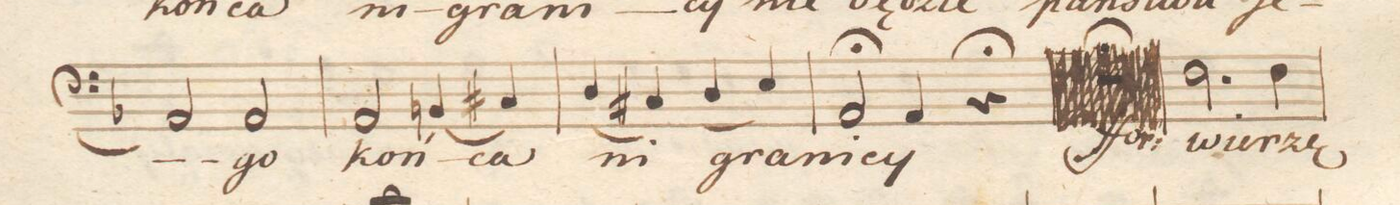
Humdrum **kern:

**kern	**text	**dynam
*I"Baʃso	*	*
*clefF4	*	*
*k[b-]	*	*
*met(c|)	*	*
*M2/2	*	*
2AA/]	.	.
2AA/	-go	.
=119	=119	=119
2AA/	koń-	.
(4BBn/	-ca	.
4C#X/)	.	.
=120	=120	=120
(4D/	ni	.
4C#X/)	.	.
(4D/	-gra-	.
4E/)	.	.
=121	=121	=121
2AA;/	-ni-	.
4AA/	-cy	.
4r;	.	.
=122	=122	=122
2.FX\	wie-	.
4F\	-rzę	.
=123	=123	=123
*-	*-	*-
